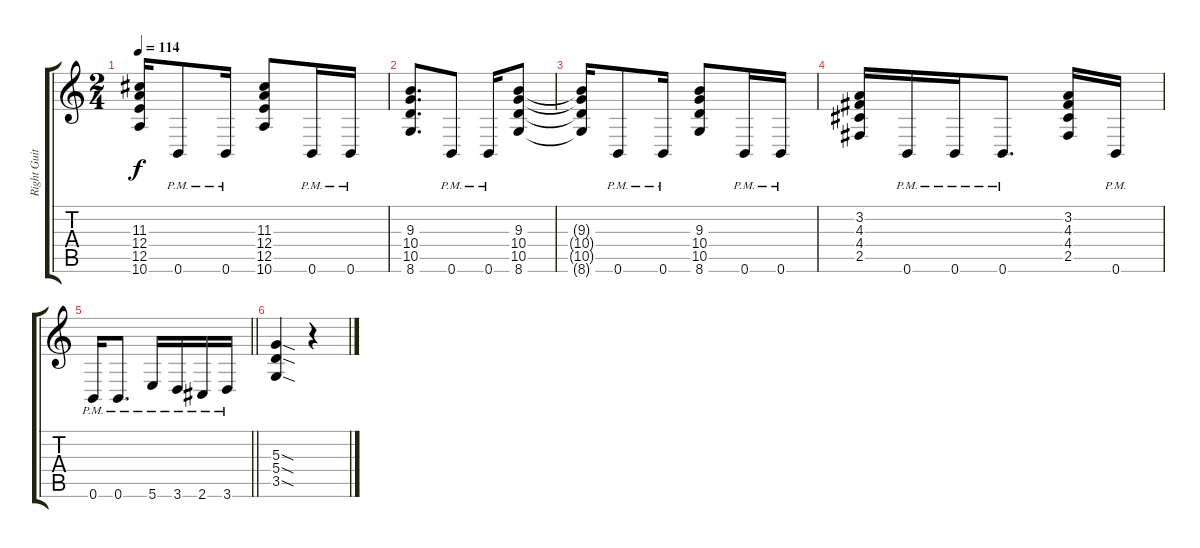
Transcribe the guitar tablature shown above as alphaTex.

\track ("Right Guitar" "Right Guit") {instrument electricguitarclean}
\staff {score tabs}
\tuning (B3 Gb3 D3 A2 E2 B1) {hide}
\ts (2 4)
\tempo 114
\clef g2
\ks c
(11.3{t} 12.4{t} 12.5{t} 10.6{t}).16{dy f} 0.6{pm}.8 0.6{pm}.16 (11.3 12.4 12.5 10.6).8 0.6{pm}.16 0.6{pm}.16 |
(9.3 10.4 10.5 8.6).8{d} 0.6{pm}.8 0.6{pm}.16 (9.3 10.4 10.5 8.6).8 |
(9.3{t} 10.4{t} 10.5{t} 8.6{t}).16 0.6{pm}.8 0.6{pm}.16 (9.3 10.4 10.5 8.6).8 0.6{pm}.16 0.6{pm}.16 |
(3.2 4.3 4.4 2.5).16 0.6{pm}.16 0.6{pm}.16 0.6{pm}.8{d} (3.2 4.3 4.4 2.5).16 0.6{pm}.16 |
\barLineRight lightlight
0.6{pm}.16 0.6{pm}.8{d} 5.6{pm}.16 3.6{pm}.16 2.6{pm}.16 3.6{pm}.16 |
\section ("" "")
(5.3{sod} 5.4{sod} 3.5{sod}).4 r.4
